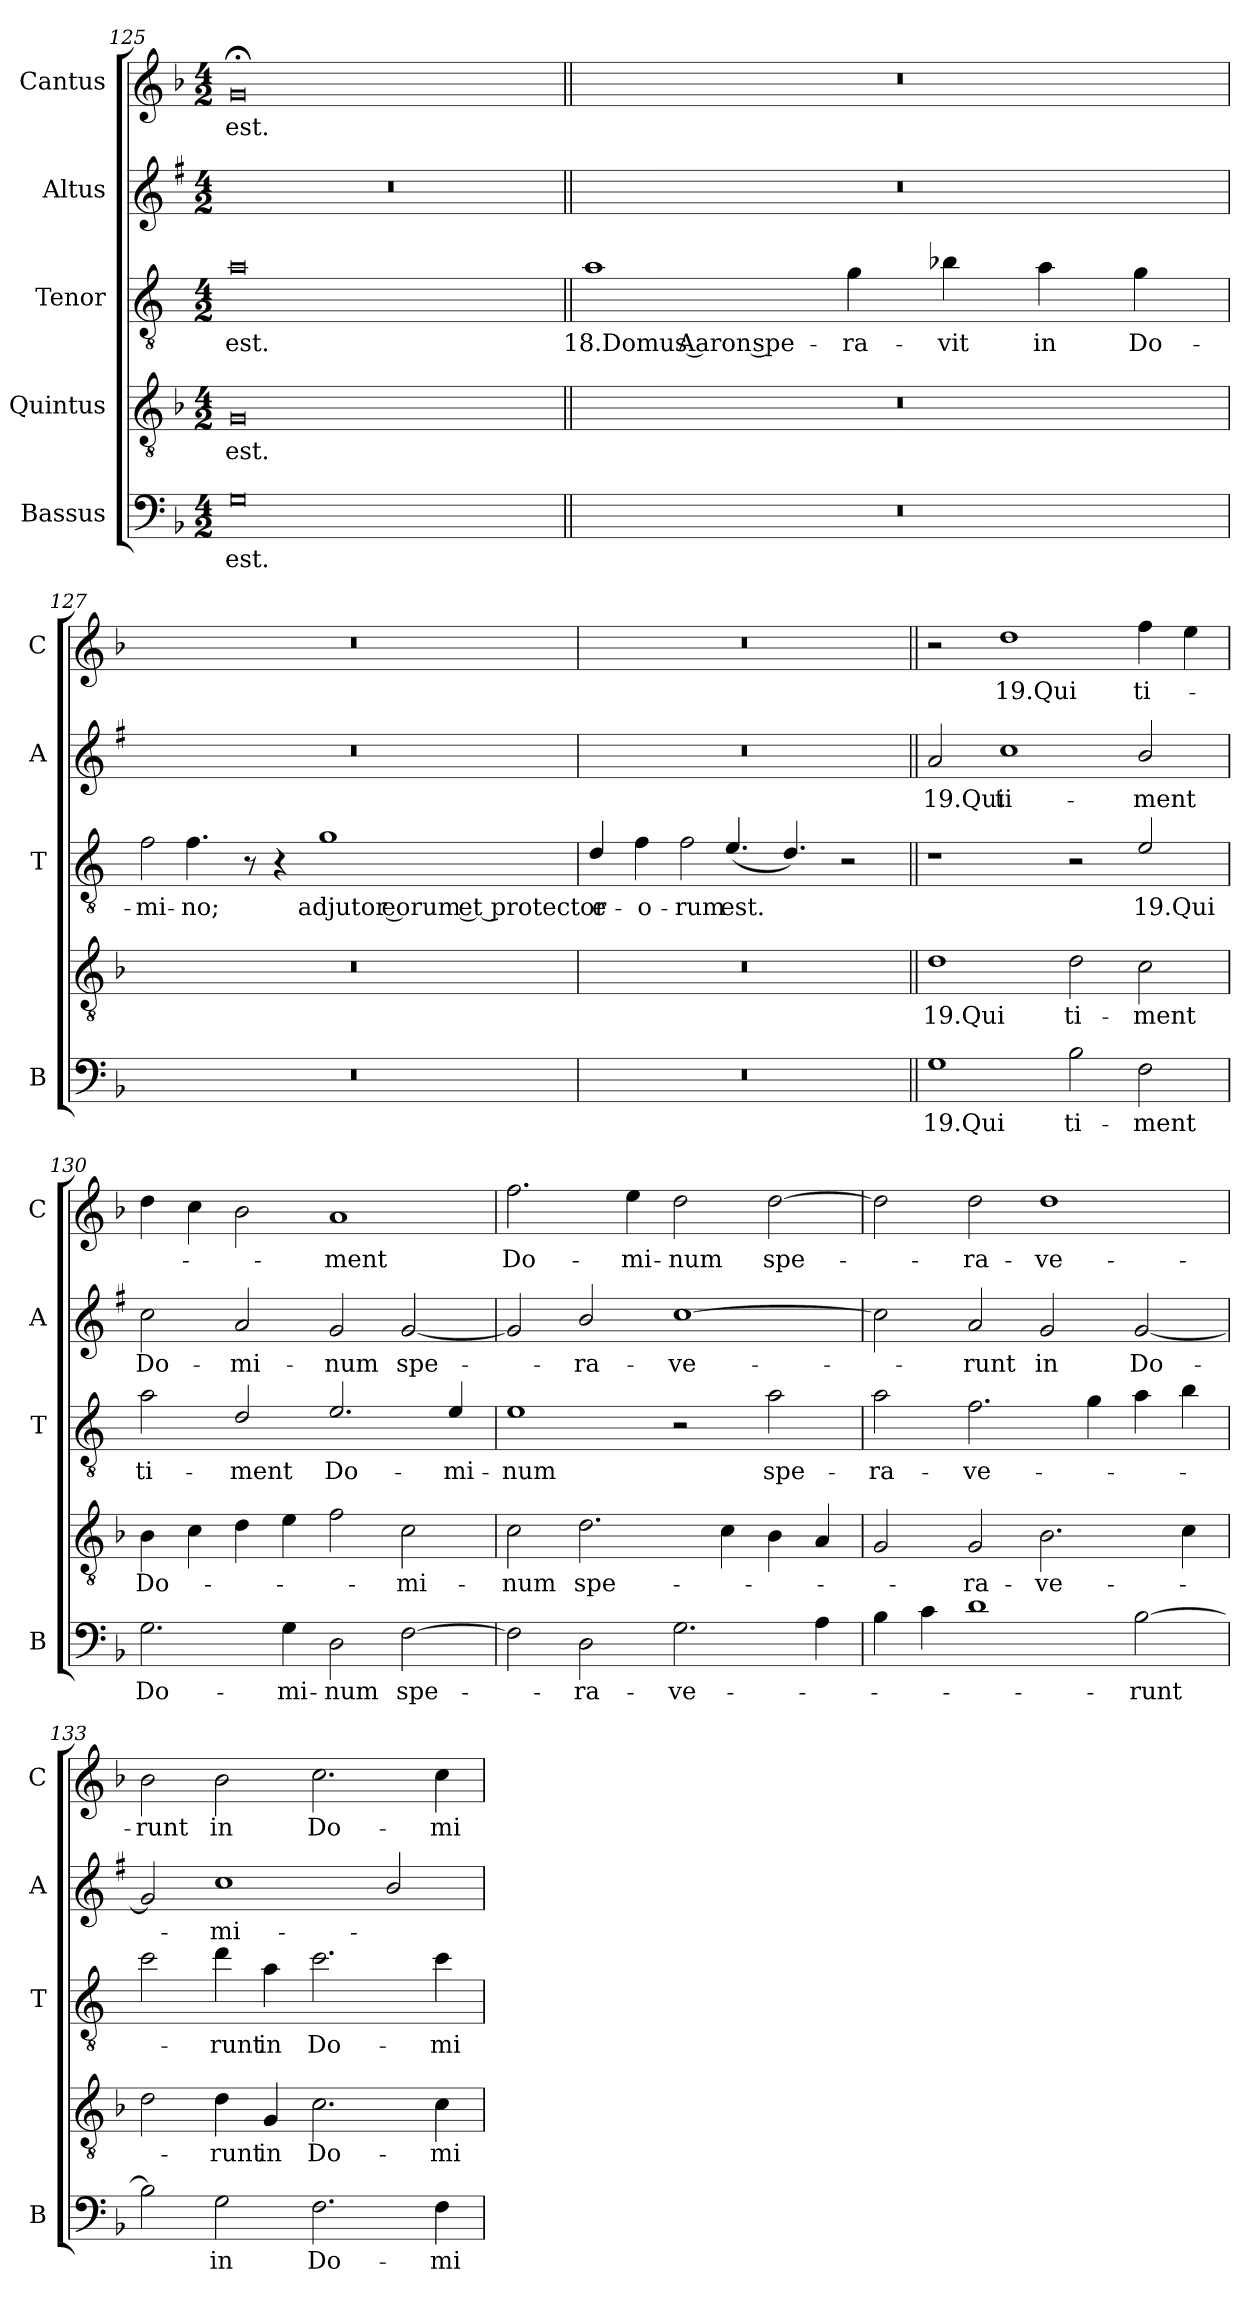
**kern	**text	**kern	**text	**kern	**text	**kern	**text	**kern	**text
*part5	*part5	*part4	*part4	*part3	*part3	*part2	*part2	*part1	*part1
*staff5	*staff5	*staff4	*staff4	*staff3	*staff3	*staff2	*staff2	*staff1	*staff1
*I"Bassus	*	*I"Quintus	*	*I"Tenor	*	*I"Altus	*	*I"Cantus	*
*I'B	*	*	*	*I'T	*	*I'A	*	*I'C	*
*clefF4	*	*clefGv2	*	*clefGv2	*	*clefG2	*	*clefG2	*
*	*	*	*	*ITrd4c7	*	*ITrd1c2	*	*	*
*k[b-]	*	*k[b-]	*	*k[b-]	*	*k[b-]	*	*k[b-]	*
*F:	*	*F:	*	*F:	*	*F:	*	*F:	*
*M4/2	*	*M4/2	*	*M4/2	*	*M4/2	*	*M4/2	*
=125	=125	=125	=125	=125	=125	=125	=125	=125	=125
!	!LO:LY:b	!	!LO:LY:b	!	!LO:LY:b	!	!	!	!LO:LY:b
0G	est.	0G	est.	0d	est.	0r	.	0g;<	est.
!!LO:LB:g=z
=126||	=126||	=126||	=126||	=126||	=126||	=126||	=126||	=126||	=126||
!	!	!	!	!	!LO:LY:b	!	!	!	!
0r	.	0r	.	1d	18.Domus Aaron spe-	0r	.	0r	.
!	!	!	!	!	!LO:LY:b	!	!	!	!
.	.	.	.	4c\	-ra-	.	.	.	.
!	!	!	!	!	!LO:LY:b	!	!	!	!
.	.	.	.	4e-X\	-vit	.	.	.	.
!	!	!	!	!	!LO:LY:b	!	!	!	!
.	.	.	.	4d\	in	.	.	.	.
!	!	!	!	!	!LO:LY:b	!	!	!	!
.	.	.	.	4c\	Do-	.	.	.	.
=127	=127	=127	=127	=127	=127	=127	=127	=127	=127
!	!	!	!	!LO:N:head=open	!LO:LY:b	!	!	!	!
0r	.	0r	.	4B-\	-mi-	0r	.	0r	.
!	!	!	!	!	!LO:LY:b	!	!	!	!
.	.	.	.	4.B-\	-no;	.	.	.	.
.	.	.	.	8r	.	.	.	.	.
.	.	.	.	4r	.	.	.	.	.
!	!	!	!	!	!LO:LY:b	!	!	!	!
.	.	.	.	1c	adjutor eorum et protector	.	.	.	.
=128	=128	=128	=128	=128	=128	=128	=128	=128	=128
!	!	!	!	!	!LO:LY:b	!	!	!	!
0r	.	0r	.	4G/	e-	0r	.	0r	.
!	!	!	!	!	!LO:LY:b	!	!	!	!
.	.	.	.	4B-\	-o-	.	.	.	.
!	!	!	!	!LO:N:head=open	!LO:LY:b	!	!	!	!
.	.	.	.	4B-\	-rum	.	.	.	.
!	!	!	!	!	!LO:LY:b	!	!	!	!
.	.	.	.	(<4.A/	est.	.	.	.	.
.	.	.	.	4.G/)	.	.	.	.	.
.	.	.	.	2r	.	.	.	.	.
!!LO:PB:g=z
=129||	=129||	=129||	=129||	=129||	=129||	=129||	=129||	=129||	=129||
!	!LO:LY:b	!	!LO:LY:b	!	!	!	!LO:LY:b	!	!
1G	19.Qui	1d	19.Qui	1r	.	2g/	19.Qui	2r	.
!	!	!	!	!	!	!	!LO:LY:b	!	!LO:LY:b
.	.	.	.	.	.	1b-	ti-	1dd	19.Qui
!	!LO:LY:b	!	!LO:LY:b	!	!	!	!	!	!
2B-\	ti-	2d\	ti-	2r	.	.	.	.	.
!	!LO:LY:b	!	!LO:LY:b	!	!LO:LY:b	!	!LO:LY:b	!	!LO:LY:b
2F\	-ment	2c\	-ment	2A/	19.Qui	2a/	-ment	4ff\	ti-
.	.	.	.	.	.	.	.	4ee\	.
=130	=130	=130	=130	=130	=130	=130	=130	=130	=130
!	!LO:LY:b	!	!LO:LY:b	!	!LO:LY:b	!	!LO:LY:b	!	!
2.G\	Do-	4B-\	Do-	2d\	ti-	2b-\	Do-	4dd\	.
.	.	4c\	.	.	.	.	.	4cc\	.
!	!	!	!	!	!LO:LY:b	!	!LO:LY:b	!	!
.	.	4d\	.	2G/	-ment	2g/	-mi-	2b-\	.
!	!LO:LY:b	!	!	!	!	!	!	!	!
4G\	-mi-	4e\	.	.	.	.	.	.	.
!	!LO:LY:b	!	!	!	!LO:LY:b	!	!LO:LY:b	!	!LO:LY:b
2D\	-num	2f\	.	2.A/	Do-	2f/	-num	1a	-ment
!	!LO:LY:b	!	!LO:LY:b	!	!	!	!LO:LY:b	!	!
[2F\	spe-	2c\	-mi-	.	.	[2f/	spe-	.	.
!	!	!	!	!	!LO:LY:b	!	!	!	!
.	.	.	.	4A/	-mi-	.	.	.	.
=131	=131	=131	=131	=131	=131	=131	=131	=131	=131
!	!	!	!LO:LY:b	!	!LO:LY:b	!	!	!	!LO:LY:b
2F\]	.	2c\	-num	1A	-num	2f/]	.	2.ff\	Do-
!	!LO:LY:b	!	!LO:LY:b	!	!	!	!LO:LY:b	!	!
2D\	-ra-	2.d\	spe-	.	.	2a/	-ra-	.	.
!	!	!	!	!	!	!	!	!	!LO:LY:b
.	.	.	.	.	.	.	.	4ee\	-mi-
!	!LO:LY:b	!	!	!	!	!	!LO:LY:b	!	!LO:LY:b
2.G\	-ve-	.	.	2r	.	[1b-	-ve-	2dd\	-num
.	.	4c\	.	.	.	.	.	.	.
!	!	!	!	!	!LO:LY:b	!	!	!	!LO:LY:b
.	.	4B-\	.	2d\	spe-	.	.	[2dd\	spe-
4A\	.	4A/	.	.	.	.	.	.	.
=132	=132	=132	=132	=132	=132	=132	=132	=132	=132
!	!	!	!	!	!LO:LY:b	!	!	!	!
4B-\	.	2G/	.	2d\	-ra-	2b-\]	.	2dd\]	.
4c\	.	.	.	.	.	.	.	.	.
!	!	!	!LO:LY:b	!	!LO:LY:b	!	!LO:LY:b	!	!LO:LY:b
1d	.	2G/	-ra-	2.B-\	-ve-	2g/	-runt	2dd\	-ra-
!	!	!	!LO:LY:b	!	!	!	!LO:LY:b	!	!LO:LY:b
.	.	2.B-\	-ve-	.	.	2f/	in	1dd	-ve-
.	.	.	.	4c\	.	.	.	.	.
!	!LO:LY:b	!	!	!	!	!	!LO:LY:b	!	!
[2B-\	-runt	.	.	4d\	.	[2f/	Do-	.	.
.	.	4c\	.	4e\	.	.	.	.	.
=133	=133	=133	=133	=133	=133	=133	=133	=133	=133
!	!	!	!	!	!	!	!	!	!LO:LY:b
2B-\]	.	2d\	.	2f\	.	2f/]	.	2b-\	-runt
!	!LO:LY:b	!	!LO:LY:b	!	!LO:LY:b	!	!LO:LY:b	!	!LO:LY:b
2G\	in	4d\	-runt	4g\	-runt	1b-	-mi-	2b-\	in
!	!	!	!LO:LY:b	!	!LO:LY:b	!	!	!	!
.	.	4G/	in	4d\	in	.	.	.	.
!	!LO:LY:b	!	!LO:LY:b	!	!LO:LY:b	!	!	!	!LO:LY:b
2.F\	Do-	2.c\	Do-	2.f\	Do-	.	.	2.cc\	Do-
.	.	.	.	.	.	2a/	.	.	.
!	!LO:LY:b	!	!LO:LY:b	!	!LO:LY:b	!	!	!	!LO:LY:b
4F\	-mi-	4c\	-mi-	4f\	-mi-	.	.	4cc\	-mi-
=	=	=	=	=	=	=	=	=	=
*-	*-	*-	*-	*-	*-	*-	*-	*-	*-
